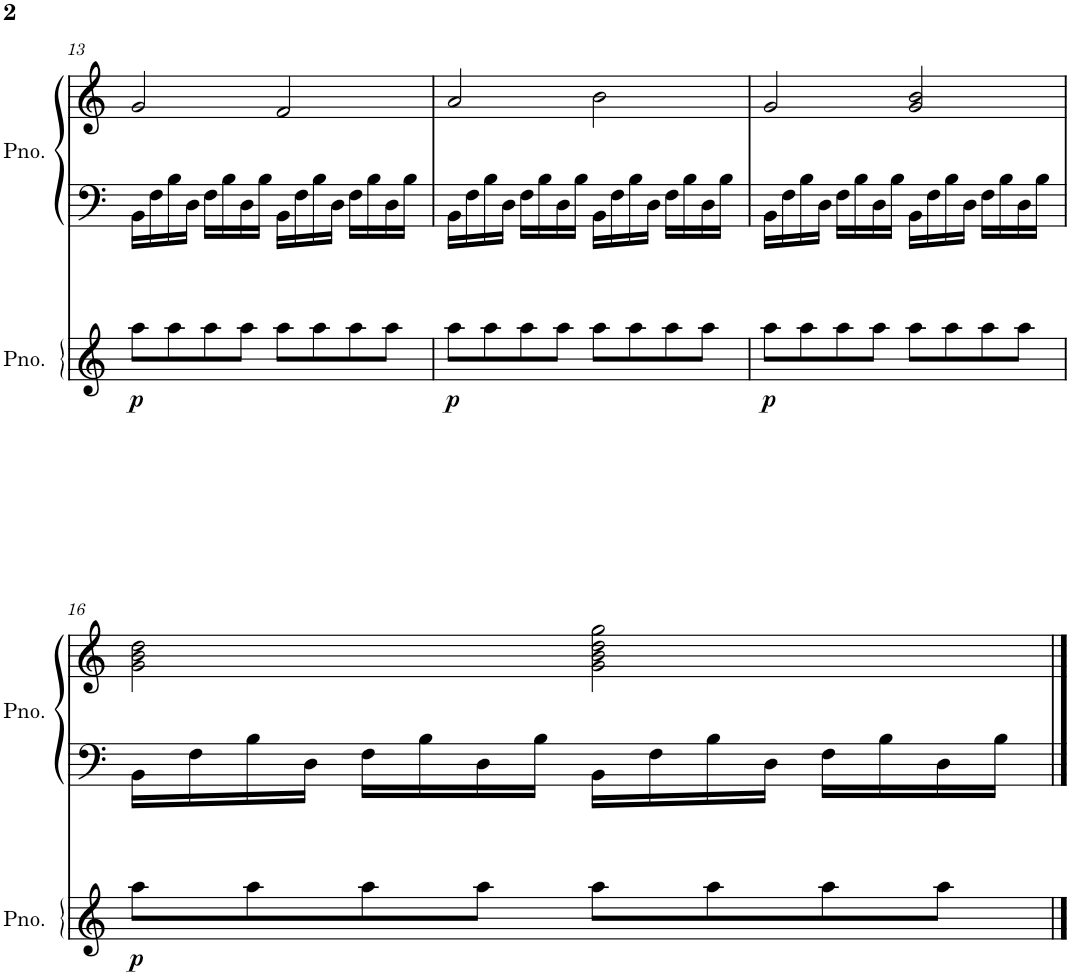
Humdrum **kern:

**kern	**dynam	**kern	**kern
*part2	*part2	*part1	*part1
*staff3	*staff3	*staff2	*staff1
*I"Piano	*	*I"Piano	*
*I'Pno.	*	*I'Pno.	*
!!LO:PB:g=z
*clefG2	*	*clefF4	*clefG2
*k[]	*	*k[]	*k[]
*M4/4	*	*M4/4	*M4/4
=13	=13	=13	=13
!	!LO:DY:b	!	!
8aa\L	p	16BB\LL	2g/
.	.	16F\	.
8aa\	.	16B\	.
.	.	16D\JJ	.
8aa\	.	16F\LL	.
.	.	16B\	.
8aa\J	.	16D\	.
.	.	16B\JJ	.
8aa\L	.	16BB\LL	2f/
.	.	16F\	.
8aa\	.	16B\	.
.	.	16D\JJ	.
8aa\	.	16F\LL	.
.	.	16B\	.
8aa\J	.	16D\	.
.	.	16B\JJ	.
=14	=14	=14	=14
!	!LO:DY:b	!	!
8aa\L	p	16BB\LL	2a/
.	.	16F\	.
8aa\	.	16B\	.
.	.	16D\JJ	.
8aa\	.	16F\LL	.
.	.	16B\	.
8aa\J	.	16D\	.
.	.	16B\JJ	.
8aa\L	.	16BB\LL	2b\
.	.	16F\	.
8aa\	.	16B\	.
.	.	16D\JJ	.
8aa\	.	16F\LL	.
.	.	16B\	.
8aa\J	.	16D\	.
.	.	16B\JJ	.
=15	=15	=15	=15
!	!LO:DY:b	!	!
8aa\L	p	16BB\LL	2g/
.	.	16F\	.
8aa\	.	16B\	.
.	.	16D\JJ	.
8aa\	.	16F\LL	.
.	.	16B\	.
8aa\J	.	16D\	.
.	.	16B\JJ	.
8aa\L	.	16BB\LL	2g/ 2b/
.	.	16F\	.
8aa\	.	16B\	.
.	.	16D\JJ	.
8aa\	.	16F\LL	.
.	.	16B\	.
8aa\J	.	16D\	.
.	.	16B\JJ	.
!!LO:LB:g=z
=16	=16	=16	=16
!	!LO:DY:b	!	!
8aa\L	p	16BB\LL	2g\ 2b\ 2dd\
.	.	16F\	.
8aa\	.	16B\	.
.	.	16D\JJ	.
8aa\	.	16F\LL	.
.	.	16B\	.
8aa\J	.	16D\	.
.	.	16B\JJ	.
8aa\L	.	16BB\LL	2g\ 2b\ 2dd\ 2gg\
.	.	16F\	.
8aa\	.	16B\	.
.	.	16D\JJ	.
8aa\	.	16F\LL	.
.	.	16B\	.
8aa\J	.	16D\	.
.	.	16B\JJ	.
==	==	==	==
*-	*-	*-	*-
